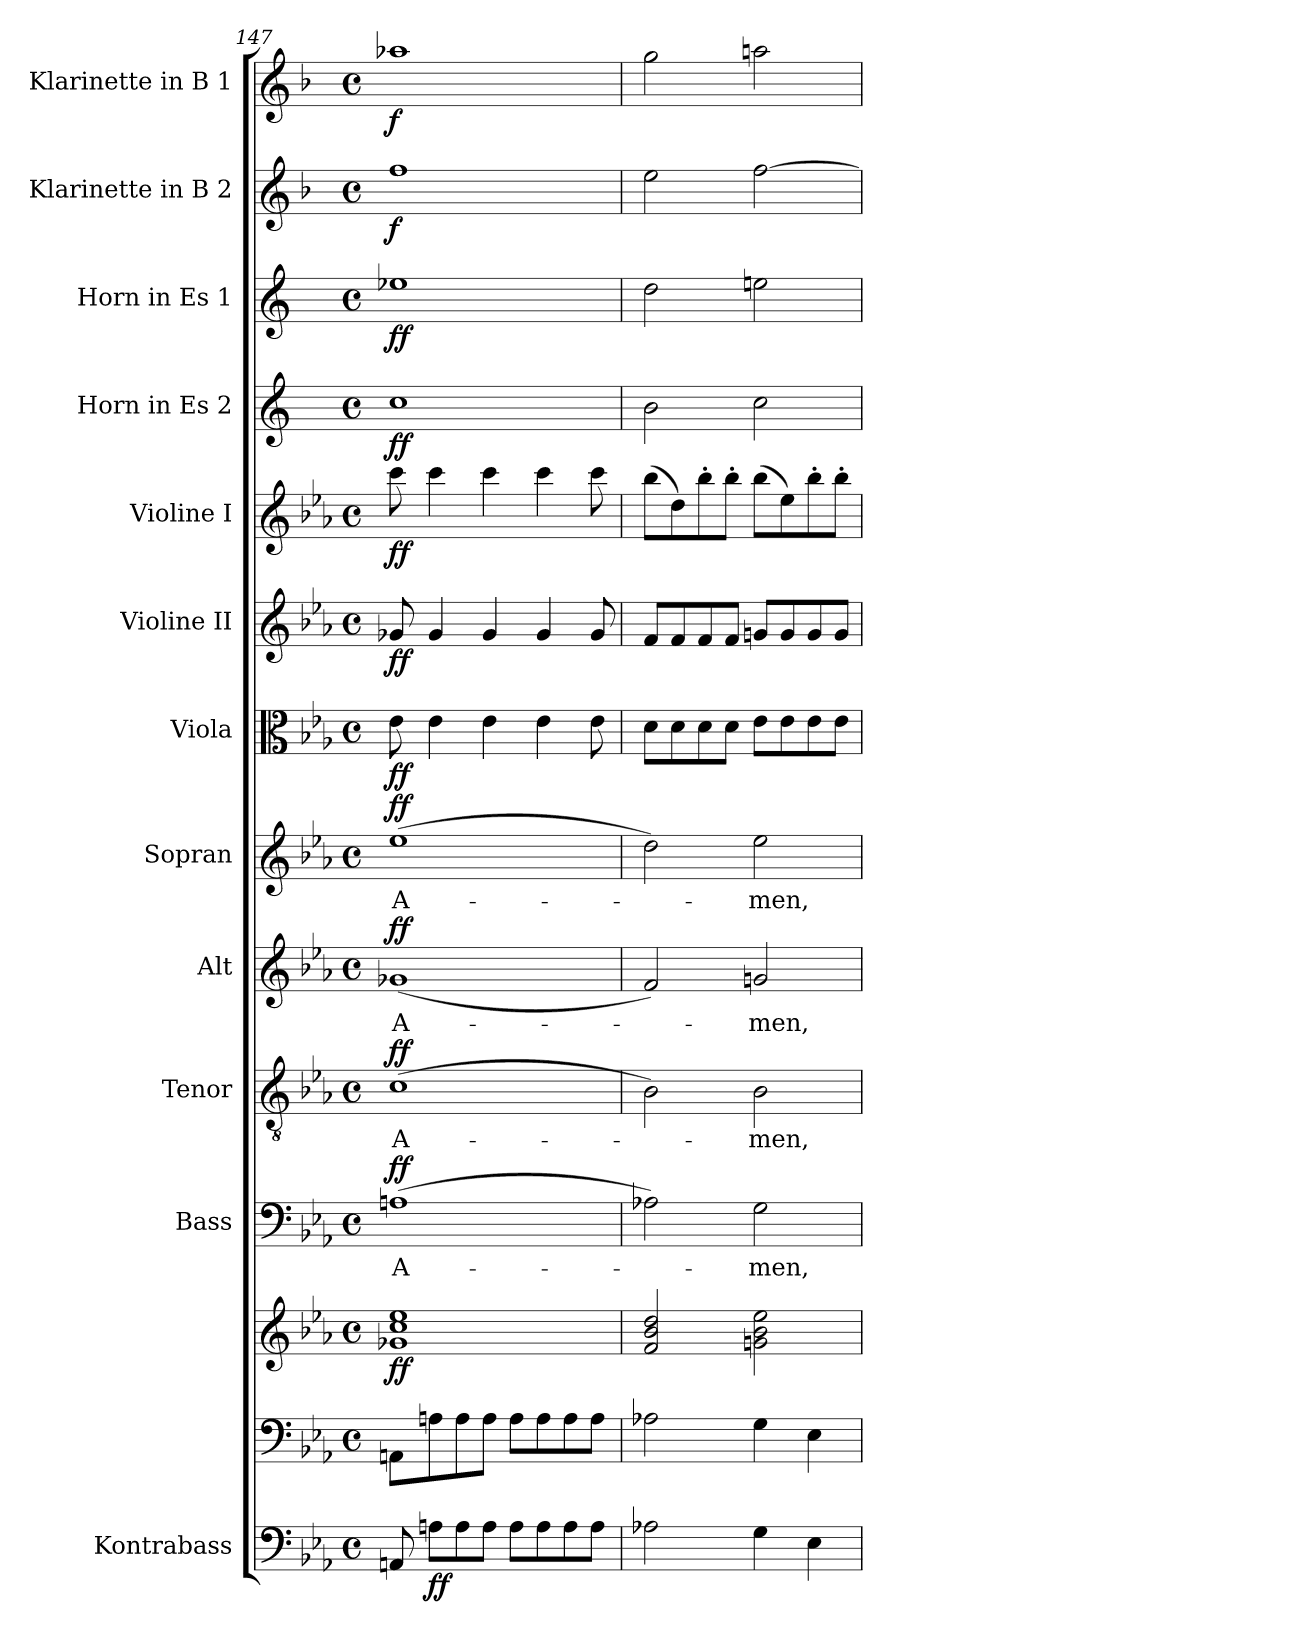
**kern	**dynam	**kern	**kern	**dynam	**kern	**text	**dynam	**kern	**text	**dynam	**kern	**text	**dynam	**kern	**text	**dynam	**kern	**dynam	**kern	**dynam	**kern	**dynam	**kern	**dynam	**kern	**dynam	**kern	**dynam	**kern	**dynam
*part13	*part13	*part12	*part12	*part12	*part11	*part11	*part11	*part10	*part10	*part10	*part9	*part9	*part9	*part8	*part8	*part8	*part7	*part7	*part6	*part6	*part5	*part5	*part4	*part4	*part3	*part3	*part2	*part2	*part1	*part1
*staff14	*staff14	*staff13	*staff12	*staff12/13	*staff11	*staff11	*staff11	*staff10	*staff10	*staff10	*staff9	*staff9	*staff9	*staff8	*staff8	*staff8	*staff7	*staff7	*staff6	*staff6	*staff5	*staff5	*staff4	*staff4	*staff3	*staff3	*staff2	*staff2	*staff1	*staff1
*I"Kontrabass	*	*	*	*	*I"Bass	*	*	*I"Tenor	*	*	*I"Alt	*	*	*I"Sopran	*	*	*I"Viola	*	*I"Violine II	*	*I"Violine I	*	*I"Horn in Es 2	*	*I"Horn in Es 1	*	*I"Klarinette in B 2	*	*I"Klarinette in B 1	*
*I'Kb.	*	*	*	*	*I'B	*	*	*I'T	*	*	*I'A	*	*	*I'S	*	*	*I'Vla.	*	*I'Vl. II	*	*I'Vl. I	*	*I'Hrn. 2	*	*I'Hrn. 1	*	*	*	*	*
*clefF4	*	*clefF4	*clefG2	*	*clefF4	*	*	*clefGv2	*	*	*clefG2	*	*	*clefG2	*	*	*clefC3	*	*clefG2	*	*clefG2	*	*clefG2	*	*clefG2	*	*clefG2	*	*clefG2	*
*ITrd7c12	*	*	*	*	*	*	*	*	*	*	*	*	*	*	*	*	*	*	*	*	*	*	*ITrd5c9	*	*ITrd5c9	*	*ITrd1c2	*	*ITrd1c2	*
*k[b-e-a-]	*	*k[b-e-a-]	*k[b-e-a-]	*	*k[b-e-a-]	*	*	*k[b-e-a-]	*	*	*k[b-e-a-]	*	*	*k[b-e-a-]	*	*	*k[b-e-a-]	*	*k[b-e-a-]	*	*k[b-e-a-]	*	*k[b-e-a-]	*	*k[b-e-a-]	*	*k[b-e-a-]	*	*k[b-e-a-]	*
*E-:	*	*E-:	*E-:	*	*E-:	*	*	*E-:	*	*	*E-:	*	*	*E-:	*	*	*E-:	*	*E-:	*	*E-:	*	*E-:	*	*E-:	*	*E-:	*	*E-:	*
*M4/4	*	*M4/4	*M4/4	*	*M4/4	*	*	*M4/4	*	*	*M4/4	*	*	*M4/4	*	*	*M4/4	*	*M4/4	*	*M4/4	*	*M4/4	*	*M4/4	*	*M4/4	*	*M4/4	*
*met(c)	*	*met(c)	*met(c)	*	*met(c)	*	*	*met(c)	*	*	*met(c)	*	*	*met(c)	*	*	*met(c)	*	*met(c)	*	*met(c)	*	*met(c)	*	*met(c)	*	*met(c)	*	*met(c)	*
=147	=147	=147	=147	=147	=147	=147	=147	=147	=147	=147	=147	=147	=147	=147	=147	=147	=147	=147	=147	=147	=147	=147	=147	=147	=147	=147	=147	=147	=147	=147
!	!	!	!	!LO:DY:b	!	!LO:LY:b	!LO:DY:a	!	!LO:LY:b	!LO:DY:a	!	!LO:LY:b	!LO:DY:a	!	!LO:LY:b	!LO:DY:a	!	!LO:DY:b	!	!LO:DY:b	!	!LO:DY:b	!	!LO:DY:b	!	!LO:DY:b	!	!LO:DY:b	!	!LO:DY:b
8AAAn/	.	8AAn\L	1g-X 1cc 1ee-	ff	(>1An	A-	ff	(>1c	A-	ff	(<1g-X	A-	ff	(>1ee-	A-	ff	8e-\	ff	8g-X/	ff	8ccc\	ff	1e-	ff	1g-X	ff	1ee-	f	1gg-X	f
!	!LO:DY:b	!	!	!	!	!	!	!	!	!	!	!	!	!	!	!	!	!	!	!	!	!	!	!	!	!	!	!	!	!
8AAn\L	ff	8An\	.	.	.	.	.	.	.	.	.	.	.	.	.	.	4e-\	.	4g-/	.	4ccc\	.	.	.	.	.	.	.	.	.
8AA\	.	8A\	.	.	.	.	.	.	.	.	.	.	.	.	.	.	.	.	.	.	.	.	.	.	.	.	.	.	.	.
8AA\J	.	8A\J	.	.	.	.	.	.	.	.	.	.	.	.	.	.	4e-\	.	4g-/	.	4ccc\	.	.	.	.	.	.	.	.	.
8AA\L	.	8A\L	.	.	.	.	.	.	.	.	.	.	.	.	.	.	.	.	.	.	.	.	.	.	.	.	.	.	.	.
8AA\	.	8A\	.	.	.	.	.	.	.	.	.	.	.	.	.	.	4e-\	.	4g-/	.	4ccc\	.	.	.	.	.	.	.	.	.
8AA\	.	8A\	.	.	.	.	.	.	.	.	.	.	.	.	.	.	.	.	.	.	.	.	.	.	.	.	.	.	.	.
8AA\J	.	8A\J	.	.	.	.	.	.	.	.	.	.	.	.	.	.	8e-\	.	8g-/	.	8ccc\	.	.	.	.	.	.	.	.	.
=148	=148	=148	=148	=148	=148	=148	=148	=148	=148	=148	=148	=148	=148	=148	=148	=148	=148	=148	=148	=148	=148	=148	=148	=148	=148	=148	=148	=148	=148	=148
2AA-X\	.	2A-X\	2f/ 2b-/ 2dd/	.	2A-X\)	.	.	2B-\)	.	.	2f/)	.	.	2dd\)	.	.	8d\L	.	8f/L	.	(>8bb-\L	.	2d\	.	2f\	.	2dd\	.	2ff\	.
.	.	.	.	.	.	.	.	.	.	.	.	.	.	.	.	.	8d\	.	8f/	.	8dd\)	.	.	.	.	.	.	.	.	.
.	.	.	.	.	.	.	.	.	.	.	.	.	.	.	.	.	8d\	.	8f/	.	8bb-'>\	.	.	.	.	.	.	.	.	.
.	.	.	.	.	.	.	.	.	.	.	.	.	.	.	.	.	8d\J	.	8f/J	.	8bb-'>\J	.	.	.	.	.	.	.	.	.
!	!	!	!	!	!	!LO:LY:b	!	!	!LO:LY:b	!	!	!LO:LY:b	!	!	!LO:LY:b	!	!	!	!	!	!	!	!	!	!	!	!	!	!	!
4GG\	.	4G\	2gn\ 2b-\ 2ee-\	.	2G\	-men,	.	2B-\	-men,	.	2gn/	-men,	.	2ee-\	-men,	.	8e-\L	.	8gn/L	.	(>8bb-\L	.	2e-\	.	2gn\	.	[2ee-\	.	2ggn\	.
.	.	.	.	.	.	.	.	.	.	.	.	.	.	.	.	.	8e-\	.	8g/	.	8ee-\)	.	.	.	.	.	.	.	.	.
4EE-\	.	4E-\	.	.	.	.	.	.	.	.	.	.	.	.	.	.	8e-\	.	8g/	.	8bb-'>\	.	.	.	.	.	.	.	.	.
.	.	.	.	.	.	.	.	.	.	.	.	.	.	.	.	.	8e-\J	.	8g/J	.	8bb-'>\J	.	.	.	.	.	.	.	.	.
=	=	=	=	=	=	=	=	=	=	=	=	=	=	=	=	=	=	=	=	=	=	=	=	=	=	=	=	=	=	=
*-	*-	*-	*-	*-	*-	*-	*-	*-	*-	*-	*-	*-	*-	*-	*-	*-	*-	*-	*-	*-	*-	*-	*-	*-	*-	*-	*-	*-	*-	*-
